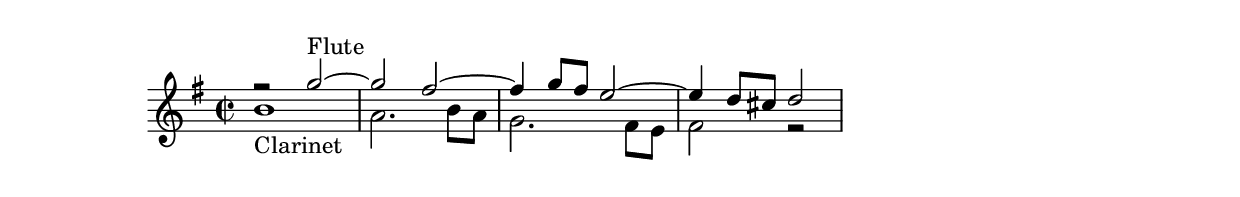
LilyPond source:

%% Do not edit this file; it is auto-generated from LSR http://lsr.dsi.unimi.it
%% This file is in the public domain.
\version "2.11.66"

\header {
  lsrtags = "contexts-and-engravers, midi"

  texidoces = "
Al producir una salida MIDI, el comportamiento predeterminado es
que cada pentagrama representa un canal MIDI, con todas las voces
de dicho pentagrama mezcladas.  Esto reduce al mínimo el riesgo de
que se agote el número de canales MIDI disponibles, pues existe un
máximo de 16 canales por pista.

Sin embargo, cuando se traslada el interpretador
@code{Staff_performer} al contexto @code{Voice}, cada voz de un
pentagrama puede tener su propio canal MIDI, como se muestra en el
siguiente ejemplo: a pesar de estar sobre el mismo pentagrama, se
crean dos canales MIDI, cada uno con un @code{midiInstrument}
distinto.

"
  doctitlees = "Modificar la salida MIDI para que tenga un canal por cada voz"

  texidoc = "
When outputting MIDI, the default behavior is for each staff to
represent one MIDI channel, with all the voices on a staff amalgamated.
This minimizes the risk of running out of MIDI channels, since there
are only 16 available per track.

However, by moving the @code{Staff_performer} to the @code{Voice}
context, each voice on a staff can have its own MIDI channel, as is
demonstrated by the following example: despite being on the same staff,
two MIDI channels are created, each with a different
@code{midiInstrument}. 

"
  doctitle = "Changing MIDI output to one channel per voice"
} % begin verbatim

\score {
  \new Staff <<
    \new Voice \relative c''' {
      \set midiInstrument = #"flute"
      \voiceOne
      \key g \major
      \time 2/2
      r2 g-"Flute" ~
      g fis ~
      fis4 g8 fis e2 ~
      e4 d8 cis d2
    }
    \new Voice \relative c'' {
      \set midiInstrument = #"clarinet"
      \voiceTwo
      b1-"Clarinet"
      a2. b8 a
      g2. fis8 e
      fis2 r
    }
  >>
  \layout { }
  \midi {
    \context {
      \Staff
      \remove "Staff_performer"
    }
    \context {
      \Voice
      \consists "Staff_performer"      
    }
    \context {
      \Score
      tempoWholesPerMinute = #(ly:make-moment 72 2)
    }
  }
}
